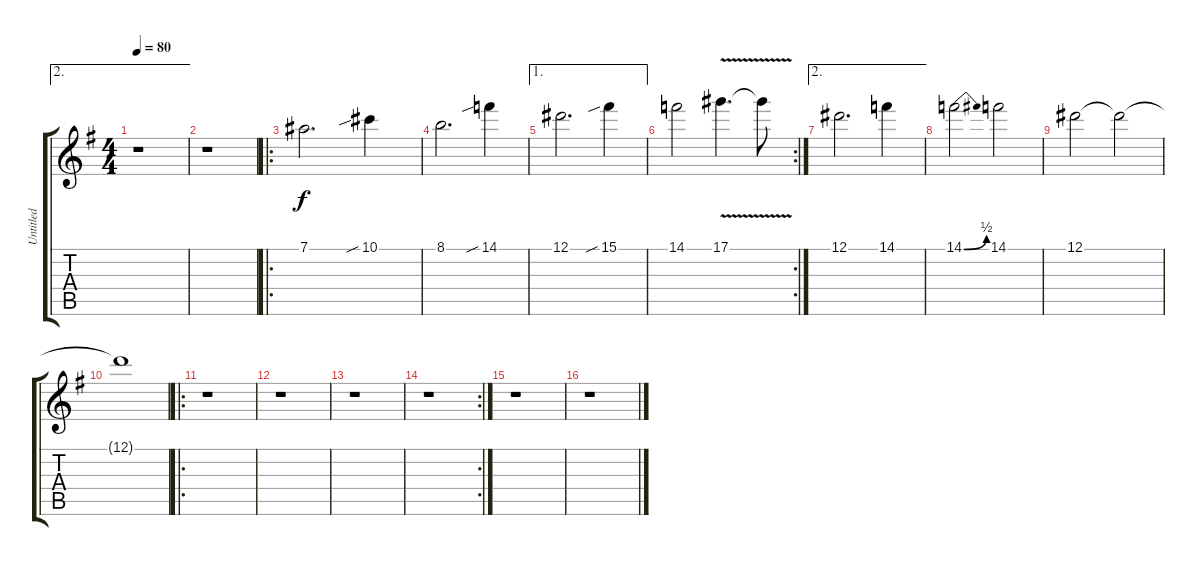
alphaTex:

\track ("Untitled" "Untitled") {instrument distortionguitar}
\staff {score tabs}
\tuning (Eb4 Bb3 Gb3 Db3 Ab2 Eb2) {hide}
\ae 2
\ts (4 4)
\tempo 80
\clef g2
\ks g
r.1{dy f} |
r.1 |
\ro
7.1.2{d beam merge} 10.1{sib}.4 |
8.1.2{d beam merge} 14.1{sib}.4 |
\ae 1
12.1.2{d beam merge} 15.1{sib}.4 |
\rc 2
14.1.2{beam merge} 17.1{v}.4{d} 17.1{t}.8 |
\ae 2
12.1.2{d} 14.1.4 |
14.1{be (bend 0 0 60 2)}.2 14.1.2 |
12.1.2{beam merge} 12.1{t}.2 |
12.1{t}.1 |
\ro
r.1 |
r.1 |
r.1 |
\rc 2
r.1 |
r.1 |
r.1
